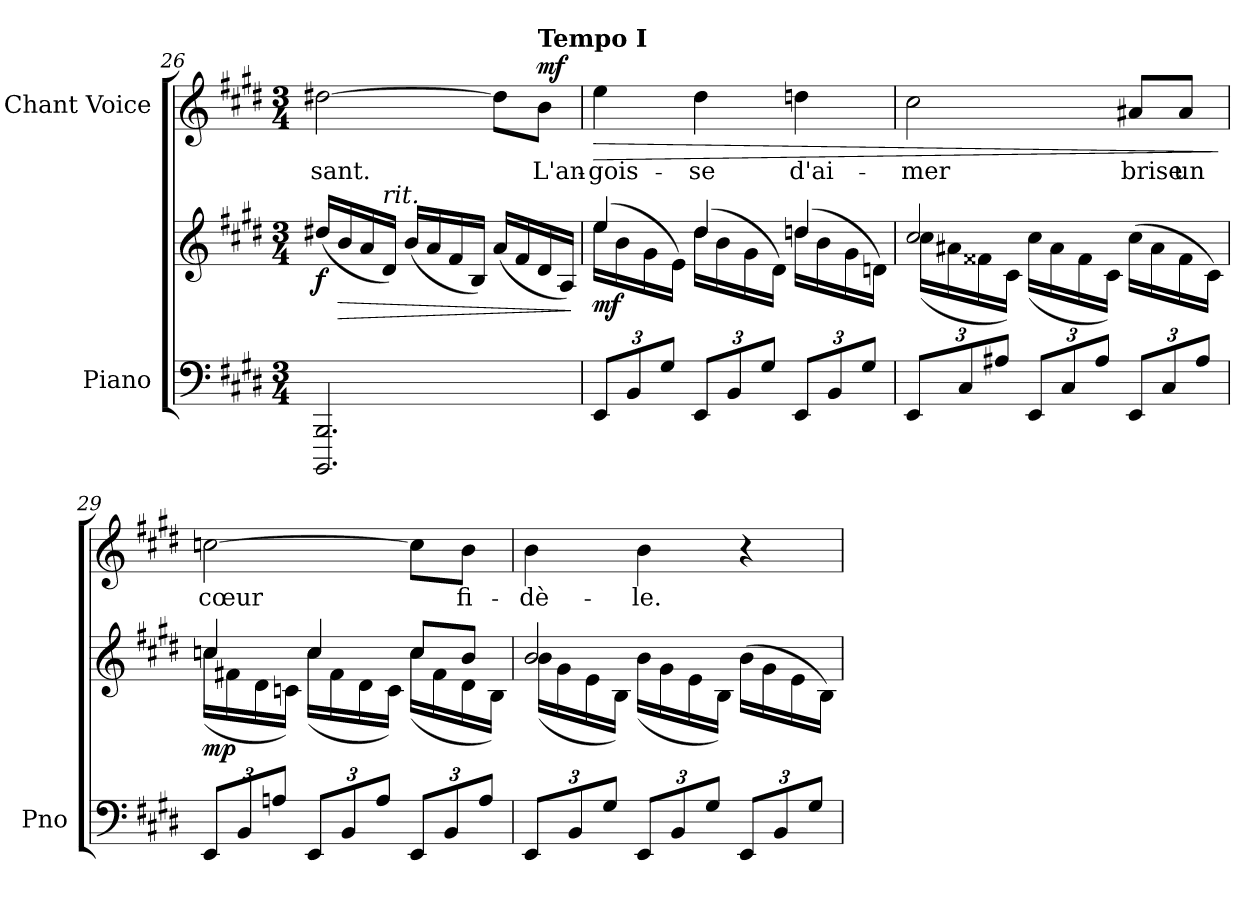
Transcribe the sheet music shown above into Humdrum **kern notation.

**kern	**kern	**dynam	**kern	**text	**dynam
*part2	*part2	*part2	*part1	*part1	*part1
*staff3	*staff2	*staff2/3	*staff1	*staff1	*staff1
*I"Piano	*	*	*I"Chant Voice	*	*
*I'Pno	*	*	*	*	*
*clefF4	*clefG2	*	*clefG2	*	*
*k[f#c#g#d#]	*k[f#c#g#d#]	*	*k[f#c#g#d#]	*	*
*M3/4	*M3/4	*	*M3/4	*	*
=26	=26	=26	=26	=26	=26
!	!	!LO:DY:b	!	!LO:LY:b	!
*	*	*	*^	*	*
*	*	*	*	*^	*	*
2.BBBB/ 2.BBB/	(<16dd#X/LL	f	[2dd#X\	8ryy	4.ryy	-sant.	.
!	!	!LO:HP:b	!	!	!	!	!
.	16b/	>	.	.	.	.	.
*	*	*	*MM56	*	*	*	*
.	16a/	.	.	2ryy	.	.	.
!	!LO:TX:a:i:t=rit.	!	!	!	!	!	!
.	16d#i/JJ)	.	.	.	.	.	.
.	(<16b/LL	.	.	.	.	.	.
.	16a/	.	.	.	.	.	.
*	*	*	*MM52	*	*	*	*
.	16f#/	.	.	.	4.ryy	.	.
.	16B/JJ)	.	.	.	.	.	.
.	(<16a/LL	.	8dd#\L]	.	.	.	.
.	16f#/	.	.	.	.	.	.
!	!	!	!LO:TX:a:B:t=Tempo I	!	!	!	!
!	!	!	!	!	!	!LO:LY:b	!LO:DY:a
.	16d#/	.	8b\J	8ryy	.	L'an-	mf
.	16A/JJ)	.	.	.	.	.	.
.	.	]	.	.	.	.	.
*	*	*	*v	*v	*v	*	*
=27	=27	=27	=27	=27	=27
*Xbrackettup	*	*	*	*	*
*	*^	*	*^	*	*
*	*	*	*	*	*^	*	*
!	!	!	!LO:DY:b	!	!	!	!LO:LY:b	!LO:HP:b
*	*	*	*	*v	*v	*v	*	*
12EE/L	(>4ee/	16ee\LL	mf	4ee\	-gois-	>
.	.	16b\	.	.	.	.
12BB/	.	.	.	.	.	.
.	.	16g#\	.	.	.	.
12G#/J	.	.	.	.	.	.
.	.	16e\JJ)	.	.	.	.
!	!	!	!	!	!LO:LY:b	!
12EE/L	(>4dd#/	16dd#\LL	.	4dd#\	-se	.
.	.	16b\	.	.	.	.
12BB/	.	.	.	.	.	.
.	.	16g#\	.	.	.	.
12G#/J	.	.	.	.	.	.
.	.	16d#\JJ)	.	.	.	.
!	!	!	!	!	!LO:LY:b	!
12EE/L	(>4ddn/	16dd\LL	.	4ddn\	d'ai-	.
.	.	16b\	.	.	.	.
12BB/	.	.	.	.	.	.
.	.	16g#\	.	.	.	.
12G#/J	.	.	.	.	.	.
.	.	16dn\JJ)	.	.	.	.
=28	=28	=28	=28	=28	=28	=28
!	!	!	!	!	!LO:LY:b	!
12EE/L	2cc#/	(>16cc#\LL	.	2cc#\	-mer	.
.	.	16a#X\	.	.	.	.
12C#/	.	.	.	.	.	.
.	.	16f##X\	.	.	.	.
12A#X/J	.	.	.	.	.	.
.	.	16c#\JJ)	.	.	.	.
12EE/L	.	(>16cc#\LL	.	.	.	.
.	.	16a#\	.	.	.	.
12C#/	.	.	.	.	.	.
.	.	16f##\	.	.	.	.
12A#/J	.	.	.	.	.	.
.	.	16c#\JJ)	.	.	.	.
!	!	!	!	!	!LO:LY:b	!
12EE/L	4ryy	(>16cc#\LL	.	8a#X/L	brise	.
.	.	16a#\	.	.	.	.
12C#/	.	.	.	.	.	.
!	!	!	!	!	!LO:LY:b	!
.	.	16f##\	.	8a#/J	un	.
12A#/J	.	.	.	.	.	.
.	.	16c#\JJ)	.	.	.	.
*	*v	*v	*	*	*	*
.	.	.	.	.	]
!!LO:PB:g=z
=29	=29	=29	=29	=29	=29
*	*^	*	*	*	*
!	!	!	!LO:DY:b	!	!LO:LY:b	!
12EE/L	4ccn/	(>16cc\LL	mp	[2ccn\	cœur	.
.	.	16f#X\	.	.	.	.
12BB/	.	.	.	.	.	.
.	.	16d#\	.	.	.	.
12An/J	.	.	.	.	.	.
.	.	16cn\JJ)	.	.	.	.
12EE/L	4cc/	(>16cc\LL	.	.	.	.
.	.	16f#\	.	.	.	.
12BB/	.	.	.	.	.	.
.	.	16d#\	.	.	.	.
12A/J	.	.	.	.	.	.
.	.	16c\JJ)	.	.	.	.
12EE/L	8cc/L	(<16cc\LL	.	8cc\L]	.	.
.	.	16f#\	.	.	.	.
12BB/	.	.	.	.	.	.
!	!	!	!	!	!LO:LY:b	!
.	8b/J	16d#\	.	8b\J	fi-	.
12A/J	.	.	.	.	.	.
.	.	16B\JJ)	.	.	.	.
=30	=30	=30	=30	=30	=30	=30
!	!	!	!	!	!LO:LY:b	!
12EE/L	2b/	(>16b\LL	.	4b\	-dè-	.
.	.	16g#\	.	.	.	.
12BB/	.	.	.	.	.	.
.	.	16e\	.	.	.	.
12G#/J	.	.	.	.	.	.
.	.	16B\JJ)	.	.	.	.
!	!	!	!	!	!LO:LY:b	!
12EE/L	.	(>16b\LL	.	4b\	-le.	.
.	.	16g#\	.	.	.	.
12BB/	.	.	.	.	.	.
.	.	16e\	.	.	.	.
12G#/J	.	.	.	.	.	.
.	.	16B\JJ)	.	.	.	.
12EE/L	4ryy	(>16b\LL	.	4r	.	.
.	.	16g#\	.	.	.	.
12BB/	.	.	.	.	.	.
.	.	16e\	.	.	.	.
12G#/J	.	.	.	.	.	.
.	.	16B\JJ)	.	.	.	.
*	*v	*v	*	*	*	*
=	=	=	=	=	=
*-	*-	*-	*-	*-	*-
